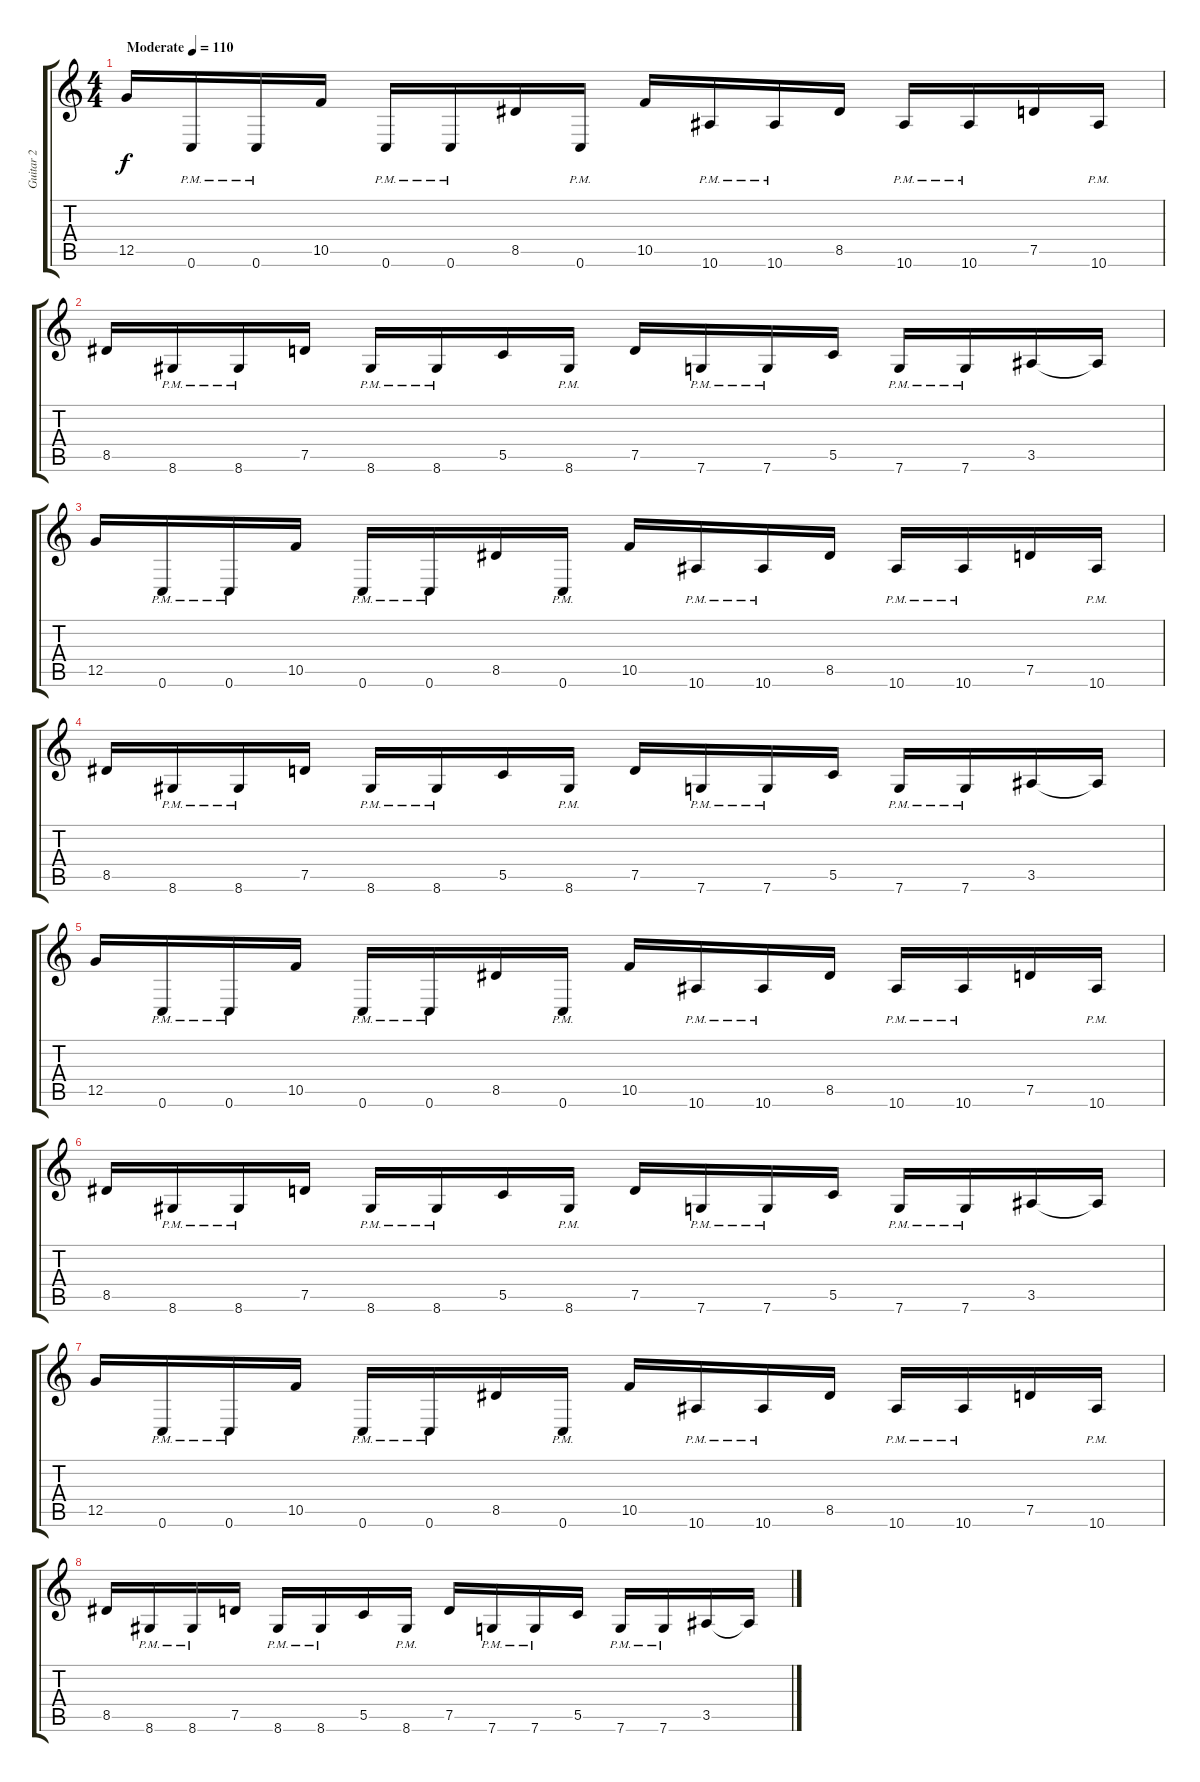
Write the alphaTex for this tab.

\track ("Guitar 2" "Guitar 2") {instrument distortionguitar}
\staff {score tabs}
\tuning (D4 A3 F3 C3 G2 C2) {hide}
\ts (4 4)
\tempo (110 "Moderate")
\clef g2
\ks c
12.5.16{dy f instrument distortionguitar} 0.6{pm}.16 0.6{pm}.16 10.5.16 0.6{pm}.16 0.6{pm}.16 8.5.16 0.6{pm}.16 10.5.16 10.6{pm}.16 10.6{pm}.16 8.5.16 10.6{pm}.16 10.6{pm}.16 7.5.16 10.6{pm}.16 |
8.5.16 8.6{pm}.16 8.6{pm}.16 7.5.16 8.6{pm}.16 8.6{pm}.16 5.5.16 8.6{pm}.16 7.5.16 7.6{pm}.16 7.6{pm}.16 5.5.16 7.6{pm}.16 7.6{pm}.16 3.5.16 3.5{t}.16 |
12.5.16 0.6{pm}.16 0.6{pm}.16 10.5.16 0.6{pm}.16 0.6{pm}.16 8.5.16 0.6{pm}.16 10.5.16 10.6{pm}.16 10.6{pm}.16 8.5.16 10.6{pm}.16 10.6{pm}.16 7.5.16 10.6{pm}.16 |
8.5.16 8.6{pm}.16 8.6{pm}.16 7.5.16 8.6{pm}.16 8.6{pm}.16 5.5.16 8.6{pm}.16 7.5.16 7.6{pm}.16 7.6{pm}.16 5.5.16 7.6{pm}.16 7.6{pm}.16 3.5.16 3.5{t}.16 |
12.5.16 0.6{pm}.16 0.6{pm}.16 10.5.16 0.6{pm}.16 0.6{pm}.16 8.5.16 0.6{pm}.16 10.5.16 10.6{pm}.16 10.6{pm}.16 8.5.16 10.6{pm}.16 10.6{pm}.16 7.5.16 10.6{pm}.16 |
8.5.16 8.6{pm}.16 8.6{pm}.16 7.5.16 8.6{pm}.16 8.6{pm}.16 5.5.16 8.6{pm}.16 7.5.16 7.6{pm}.16 7.6{pm}.16 5.5.16 7.6{pm}.16 7.6{pm}.16 3.5.16 3.5{t}.16 |
12.5.16 0.6{pm}.16 0.6{pm}.16 10.5.16 0.6{pm}.16 0.6{pm}.16 8.5.16 0.6{pm}.16 10.5.16 10.6{pm}.16 10.6{pm}.16 8.5.16 10.6{pm}.16 10.6{pm}.16 7.5.16 10.6{pm}.16 |
8.5.16 8.6{pm}.16 8.6{pm}.16 7.5.16 8.6{pm}.16 8.6{pm}.16 5.5.16 8.6{pm}.16 7.5.16 7.6{pm}.16 7.6{pm}.16 5.5.16 7.6{pm}.16 7.6{pm}.16 3.5.16 3.5{t}.16
